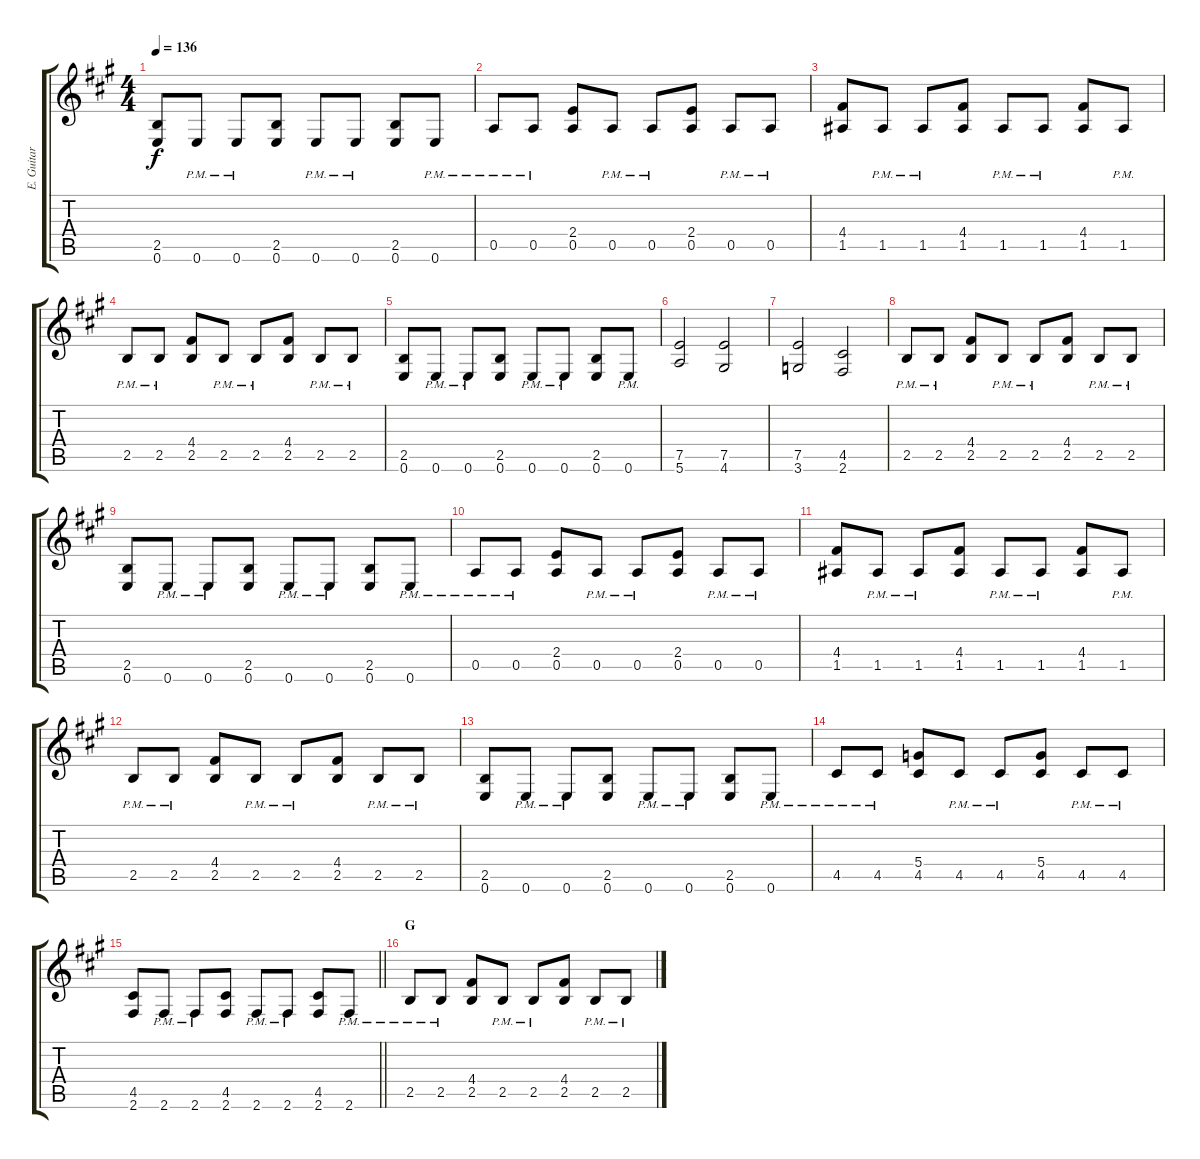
\track ("E. Guitar II" "E. Guitar ") {instrument overdrivenguitar}
\staff {score tabs}
\tuning (E4 B3 G3 D3 A2 E2) {hide}
\ts (4 4)
\tempo 136
\clef g2
\ks a
(2.5 0.6).8{dy f} 0.6{pm}.8 0.6{pm}.8 (2.5 0.6).8 0.6{pm}.8 0.6{pm}.8 (2.5 0.6).8 0.6{pm}.8 |
0.5{pm}.8 0.5{pm}.8 (2.4 0.5).8 0.5{pm}.8 0.5{pm}.8 (2.4 0.5).8 0.5{pm}.8 0.5{pm}.8 |
(4.4 1.5).8 1.5{pm}.8 1.5{pm}.8 (4.4 1.5).8 1.5{pm}.8 1.5{pm}.8 (4.4 1.5).8 1.5{pm}.8 |
2.5{pm}.8 2.5{pm}.8 (4.4 2.5).8 2.5{pm}.8 2.5{pm}.8 (4.4 2.5).8 2.5{pm}.8 2.5{pm}.8 |
(2.5 0.6).8 0.6{pm}.8 0.6{pm}.8 (2.5 0.6).8 0.6{pm}.8 0.6{pm}.8 (2.5 0.6).8 0.6{pm}.8 |
(7.5 5.6).2 (7.5 4.6).2 |
(7.5 3.6).2 (4.5 2.6).2 |
2.5{pm}.8 2.5{pm}.8 (4.4 2.5).8 2.5{pm}.8 2.5{pm}.8 (4.4 2.5).8 2.5{pm}.8 2.5{pm}.8 |
(2.5 0.6).8 0.6{pm}.8 0.6{pm}.8 (2.5 0.6).8 0.6{pm}.8 0.6{pm}.8 (2.5 0.6).8 0.6{pm}.8 |
0.5{pm}.8 0.5{pm}.8 (2.4 0.5).8 0.5{pm}.8 0.5{pm}.8 (2.4 0.5).8 0.5{pm}.8 0.5{pm}.8 |
(4.4 1.5).8 1.5{pm}.8 1.5{pm}.8 (4.4 1.5).8 1.5{pm}.8 1.5{pm}.8 (4.4 1.5).8 1.5{pm}.8 |
2.5{pm}.8 2.5{pm}.8 (4.4 2.5).8 2.5{pm}.8 2.5{pm}.8 (4.4 2.5).8 2.5{pm}.8 2.5{pm}.8 |
(2.5 0.6).8 0.6{pm}.8 0.6{pm}.8 (2.5 0.6).8 0.6{pm}.8 0.6{pm}.8 (2.5 0.6).8 0.6{pm}.8 |
4.5{pm}.8 4.5{pm}.8 (5.4 4.5).8 4.5{pm}.8 4.5{pm}.8 (5.4 4.5).8 4.5{pm}.8 4.5{pm}.8 |
\barLineRight lightlight
(4.5 2.6).8 2.6{pm}.8 2.6{pm}.8 (4.5 2.6).8 2.6{pm}.8 2.6{pm}.8 (4.5 2.6).8 2.6{pm}.8 |
\section ("" "G")
2.5{pm}.8 2.5{pm}.8 (4.4 2.5).8 2.5{pm}.8 2.5{pm}.8 (4.4 2.5).8 2.5{pm}.8 2.5{pm}.8
